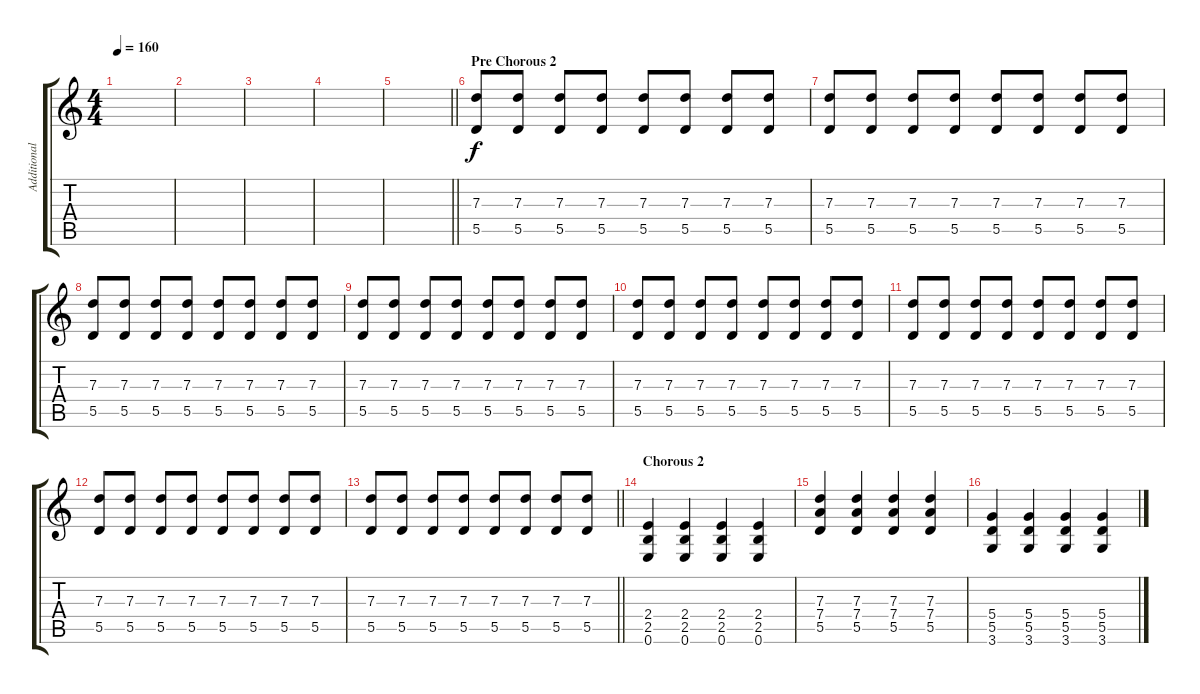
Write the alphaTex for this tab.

\track ("Additional Guitar" "Additional") {instrument overdrivenguitar}
\staff {score tabs}
\tuning (E4 B3 G3 D3 A2 E2) {hide}
\ts (4 4)
\tempo 160
\clef g2
\ks c
|
|
|
|
\barLineRight lightlight
|
\section ("" "Pre Chorous 2")
(7.3 5.5).8 (7.3 5.5).8 (7.3 5.5).8 (7.3 5.5).8 (7.3 5.5).8 (7.3 5.5).8 (7.3 5.5).8 (7.3 5.5).8 |
(7.3 5.5).8 (7.3 5.5).8 (7.3 5.5).8 (7.3 5.5).8 (7.3 5.5).8 (7.3 5.5).8 (7.3 5.5).8 (7.3 5.5).8 |
(7.3 5.5).8 (7.3 5.5).8 (7.3 5.5).8 (7.3 5.5).8 (7.3 5.5).8 (7.3 5.5).8 (7.3 5.5).8 (7.3 5.5).8 |
(7.3 5.5).8 (7.3 5.5).8 (7.3 5.5).8 (7.3 5.5).8 (7.3 5.5).8 (7.3 5.5).8 (7.3 5.5).8 (7.3 5.5).8 |
(7.3 5.5).8 (7.3 5.5).8 (7.3 5.5).8 (7.3 5.5).8 (7.3 5.5).8 (7.3 5.5).8 (7.3 5.5).8 (7.3 5.5).8 |
(7.3 5.5).8 (7.3 5.5).8 (7.3 5.5).8 (7.3 5.5).8 (7.3 5.5).8 (7.3 5.5).8 (7.3 5.5).8 (7.3 5.5).8 |
(7.3 5.5).8 (7.3 5.5).8 (7.3 5.5).8 (7.3 5.5).8 (7.3 5.5).8 (7.3 5.5).8 (7.3 5.5).8 (7.3 5.5).8 |
\barLineRight lightlight
(7.3 5.5).8 (7.3 5.5).8 (7.3 5.5).8 (7.3 5.5).8 (7.3 5.5).8 (7.3 5.5).8 (7.3 5.5).8 (7.3 5.5).8 |
\section ("" "Chorous 2")
(2.4 2.5 0.6).4 (2.4 2.5 0.6).4 (2.4 2.5 0.6).4 (2.4 2.5 0.6).4 |
(7.3 7.4 5.5).4 (7.3 7.4 5.5).4 (7.3 7.4 5.5).4 (7.3 7.4 5.5).4 |
(5.4 5.5 3.6).4 (5.4 5.5 3.6).4 (5.4 5.5 3.6).4 (5.4 5.5 3.6).4
